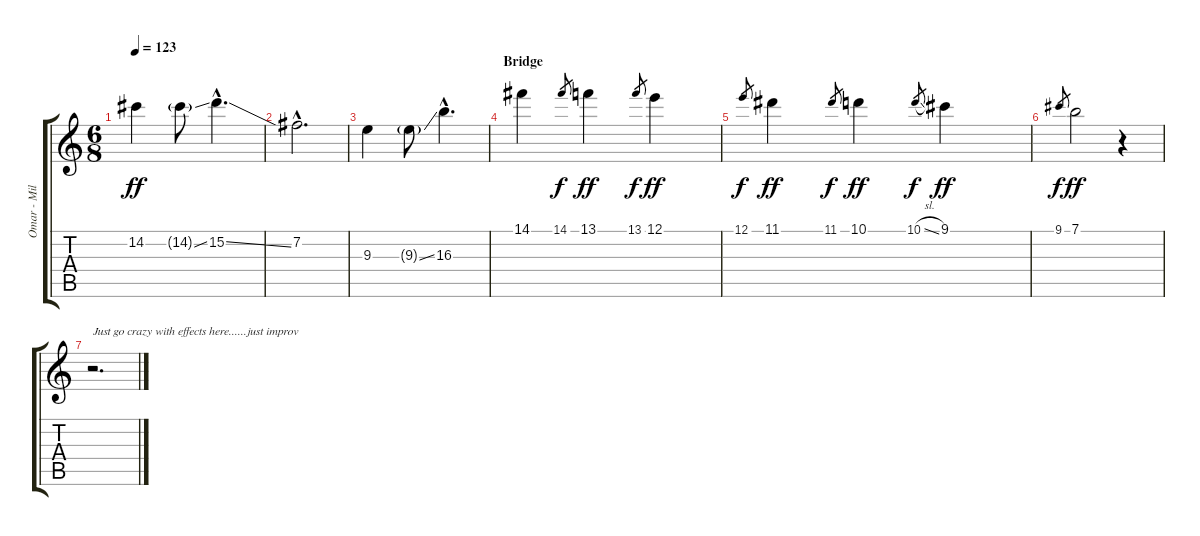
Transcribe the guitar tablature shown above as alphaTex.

\track ("Omar - Mild Distortion" "Omar - Mil") {instrument overdrivenguitar}
\staff {score tabs}
\tuning (E4 B3 G3 D3 A2 E2) {hide}
\ts (6 8)
\tempo 123
\clef g2
\ks c
14.2.4{dy ff} 14.2{ss g}.8 15.2{ss hac}.4{d} |
7.2{hac}.2{d} |
9.3.4 9.3{ss g}.8 16.3{hac}.4{d} |
\section ("" "Bridge")
14.1.4 14.1.8{gr dy f} 13.1.4{dy ff} 13.1.8{gr dy f} 12.1.4{dy ff} |
12.1.8{gr dy f} 11.1.4{dy ff} 11.1.8{gr dy f} 10.1.4{dy ff} 10.1{sl}.8{gr dy f} 9.1.4{dy ff} |
9.1.8{gr dy f} 7.1.2{dy ff} r.4 |
r.2{d txt "Just go crazy with effects here......just improv"}
